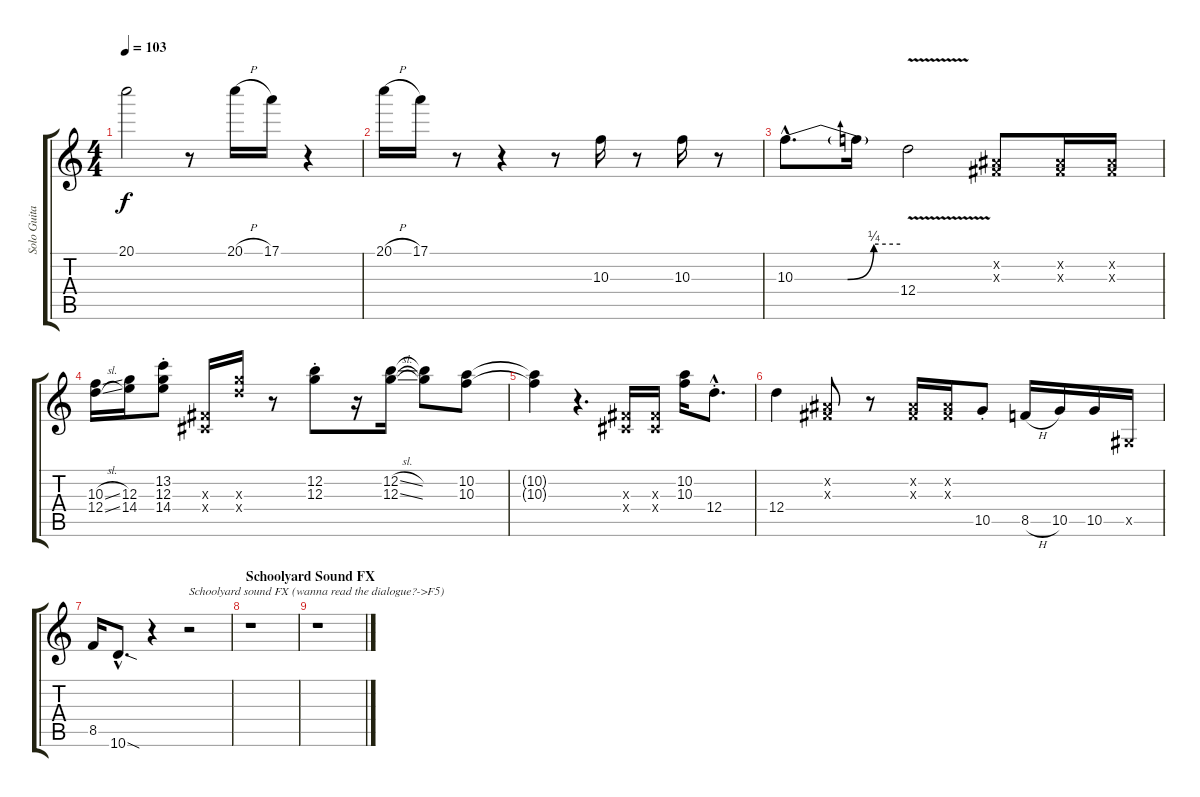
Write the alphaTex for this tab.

\track ("Solo Guitar ( David Gilmour )" "Solo Guita") {instrument electricguitarjazz}
\staff {score tabs}
\tuning (E4 B3 G3 D3 A2 E2) {hide}
\ts (4 4)
\tempo 103
\clef g2
\ks c
20.1{t}.2{dy f} r.8 20.1{h}.16 17.1.16 r.4 |
20.1{h}.16 17.1.16 r.8 r.4 r.8 10.3.16 r.8 10.3.16 r.8 |
10.3{be (custom 0 0 30 0 45 1 60 1) hac}.8{d} 10.3{t}.16 12.4{v}.2 (-1.2{x} -1.3{x}).8 (-1.2{x} -1.3{x}).16 (-1.2{x} -1.3{x}).16 |
(10.3{sl} 12.4{sl}).16 (12.3 14.4).16 (13.2{st} 12.3{st} 14.4{st}).8 (-1.3{x} -1.4{x}).16 (12.3{x} 12.4{x}).16 r.8 (12.2{st} 12.3{st}).8 r.16 (12.2{sl} 12.3{sl}).16 (12.2{t} 12.3{t}).8 (10.2 10.3).8 |
(10.2{t} 10.3{t}).4 r.4{d} (-1.3{x} -1.4{x}).16 (-1.3{x} -1.4{x}).16 (10.2 10.3).16 12.4{hac st}.8{d} |
12.4.4 (-1.2{x} -1.3{x}).8 r.8 (-1.2{x} -1.3{x}).16 (-1.2{x} -1.3{x}).16 10.5{st}.8 8.5{h}.16 10.5.16 10.5.16 -1.5{x}.16 |
8.5.16 10.6{sod hac}.8{d} r.4 r.2{txt "Schoolyard sound FX (wanna read the dialogue?->F5)"} |
\section ("" "Schoolyard Sound FX")
r.1 |
r.1
